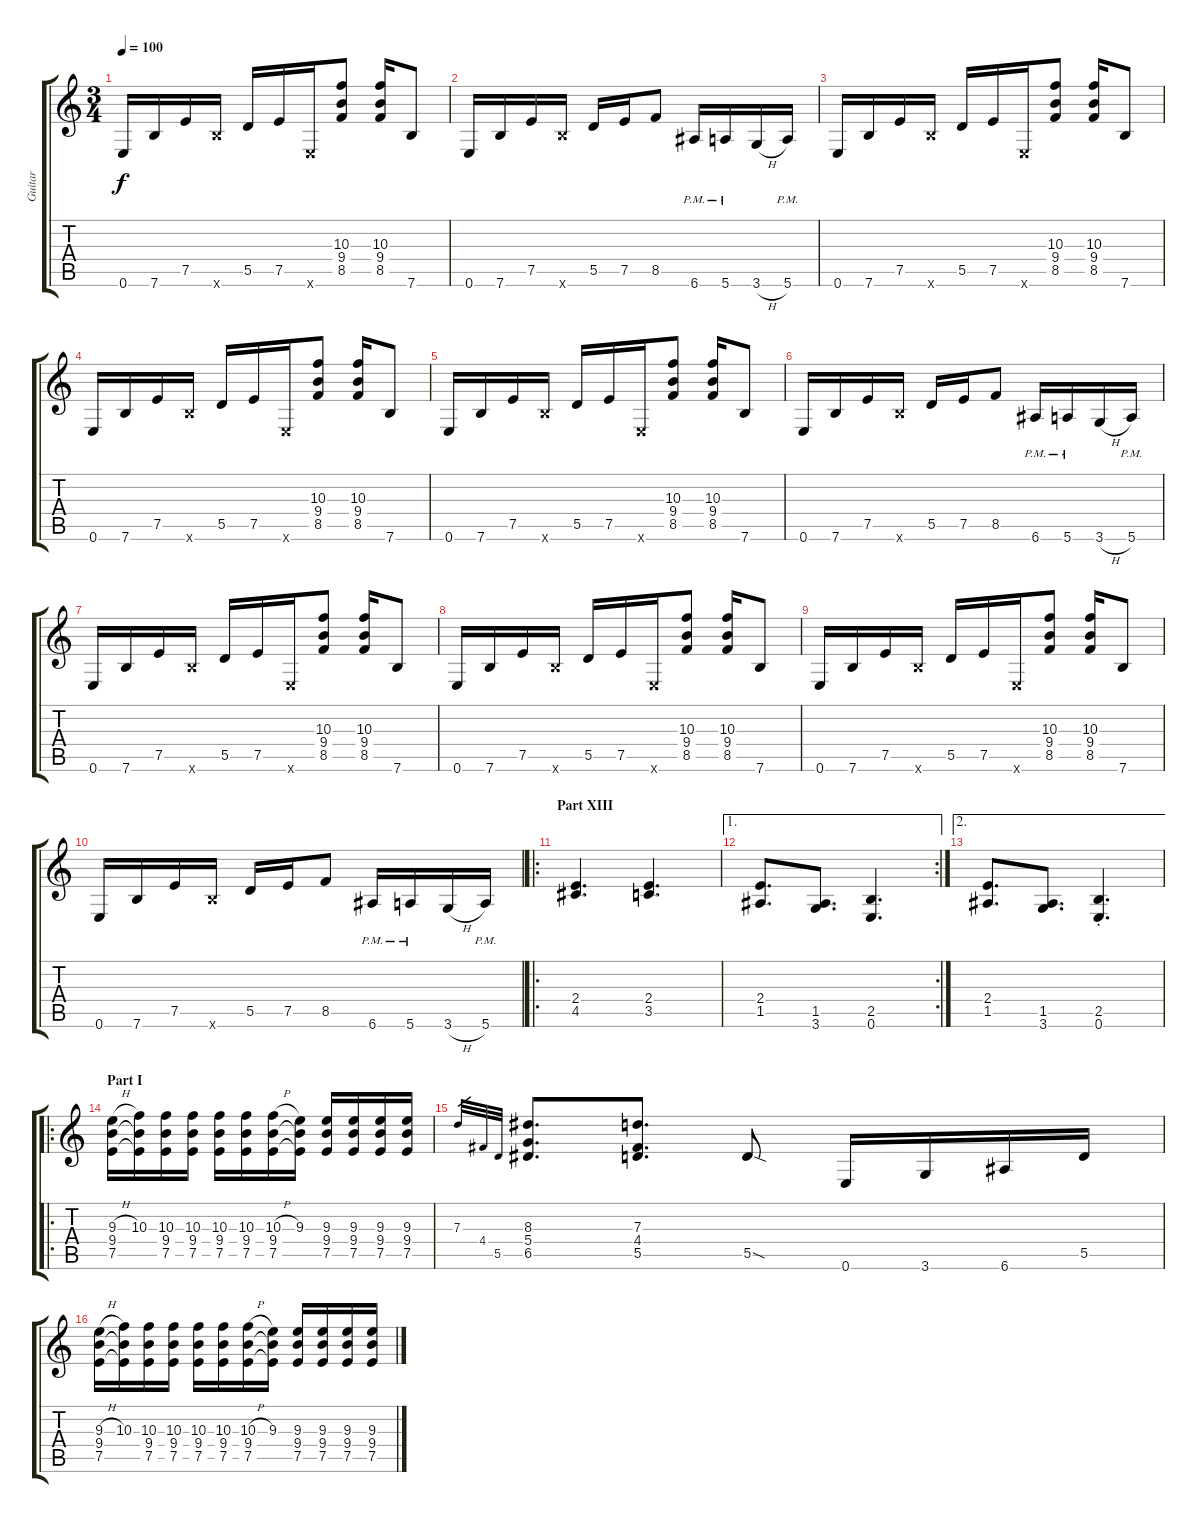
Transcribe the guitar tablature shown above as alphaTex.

\track ("Guitar" "Guitar") {instrument distortionguitar}
\staff {score tabs}
\tuning (E4 B3 G3 D3 A2 E2) {hide}
\ts (3 4)
\tempo 100
\clef g2
\ks c
0.6.16{dy f} 7.6.16 7.5.16 7.6{x}.16 5.5.16 7.5.16 0.6{x}.16 (10.3 9.4 8.5).8 (10.3 9.4 8.5).16 7.6.8 |
0.6.16 7.6.16 7.5.16 7.6{x}.16 5.5.16 7.5.16 8.5.8 6.6{pm}.16 5.6{pm}.16 3.6{h}.16 5.6{pm}.16 |
0.6.16 7.6.16 7.5.16 7.6{x}.16 5.5.16 7.5.16 0.6{x}.16 (10.3 9.4 8.5).8 (10.3 9.4 8.5).16 7.6.8 |
0.6.16 7.6.16 7.5.16 7.6{x}.16 5.5.16 7.5.16 0.6{x}.16 (10.3 9.4 8.5).8 (10.3 9.4 8.5).16 7.6.8 |
0.6.16 7.6.16 7.5.16 7.6{x}.16 5.5.16 7.5.16 0.6{x}.16 (10.3 9.4 8.5).8 (10.3 9.4 8.5).16 7.6.8 |
0.6.16 7.6.16 7.5.16 7.6{x}.16 5.5.16 7.5.16 8.5.8 6.6{pm}.16 5.6{pm}.16 3.6{h}.16 5.6{pm}.16 |
0.6.16 7.6.16 7.5.16 7.6{x}.16 5.5.16 7.5.16 0.6{x}.16 (10.3 9.4 8.5).8 (10.3 9.4 8.5).16 7.6.8 |
0.6.16 7.6.16 7.5.16 7.6{x}.16 5.5.16 7.5.16 0.6{x}.16 (10.3 9.4 8.5).8 (10.3 9.4 8.5).16 7.6.8 |
0.6.16 7.6.16 7.5.16 7.6{x}.16 5.5.16 7.5.16 0.6{x}.16 (10.3 9.4 8.5).8 (10.3 9.4 8.5).16 7.6.8 |
0.6.16 7.6.16 7.5.16 7.6{x}.16 5.5.16 7.5.16 8.5.8 6.6{pm}.16 5.6{pm}.16 3.6{h}.16 5.6{pm}.16 |
\ro
\section ("" "Part XIII")
(2.4 4.5).4{d} (2.4 3.5).4{d} |
\ae 1
\rc 2
(2.4 1.5).8{d} (1.5 3.6).8{d} (2.5 0.6).4{d} |
\ae 2
(2.4 1.5).8{d} (1.5 3.6).8{d} (2.5{st} 0.6{st}).4{d} |
\ro
\section ("" "Part I")
(9.3{h} 9.4 7.5).16 (10.3 9.4{t} 7.5{t}).16 (10.3 9.4 7.5).16 (10.3 9.4 7.5).16 (10.3 9.4 7.5).16 (10.3 9.4 7.5).16 (10.3{h} 9.4 7.5).16 (9.3 9.4{t} 7.5{t}).16 (9.3 9.4 7.5).16 (9.3 9.4 7.5).16 (9.3 9.4 7.5).16 (9.3 9.4 7.5).16 |
7.3.32{gr} 4.4.32{gr} 5.5.32{gr} (8.3 5.4 6.5).8{d} (7.3 4.4 5.5).8{d} 5.5{sod}.8 0.6.16 3.6.16 6.6.16 5.5.16 |
(9.3{h} 9.4 7.5).16 (10.3 9.4{t} 7.5{t}).16 (10.3 9.4 7.5).16 (10.3 9.4 7.5).16 (10.3 9.4 7.5).16 (10.3 9.4 7.5).16 (10.3{h} 9.4 7.5).16 (9.3 9.4{t} 7.5{t}).16 (9.3 9.4 7.5).16 (9.3 9.4 7.5).16 (9.3 9.4 7.5).16 (9.3 9.4 7.5).16
